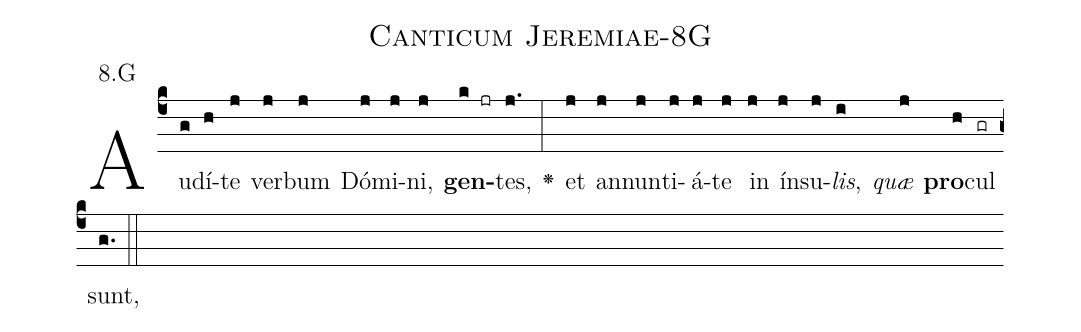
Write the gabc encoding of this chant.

name: Canticum Jeremiae-8G;
annotation: 8.G;
%%
(c4)Au(g)dí(h)te(j) ver(j)bum(j) Dó(j)mi(j)ni,(j) <b>gen</b>(k jr)tes,(j.) <v>\greheightstar</v>(:) et(j) an(j)nun(j)ti(j)á(j)te(j) in(j) ín(j)su(j)<i>lis</i>,(i) <i>quæ</i>(j) <b>pro</b>(h)cul(gr) sunt,(g.) (::)


%E(j) u(j) o(i) u(j) a(h) e.(g.) (::)
